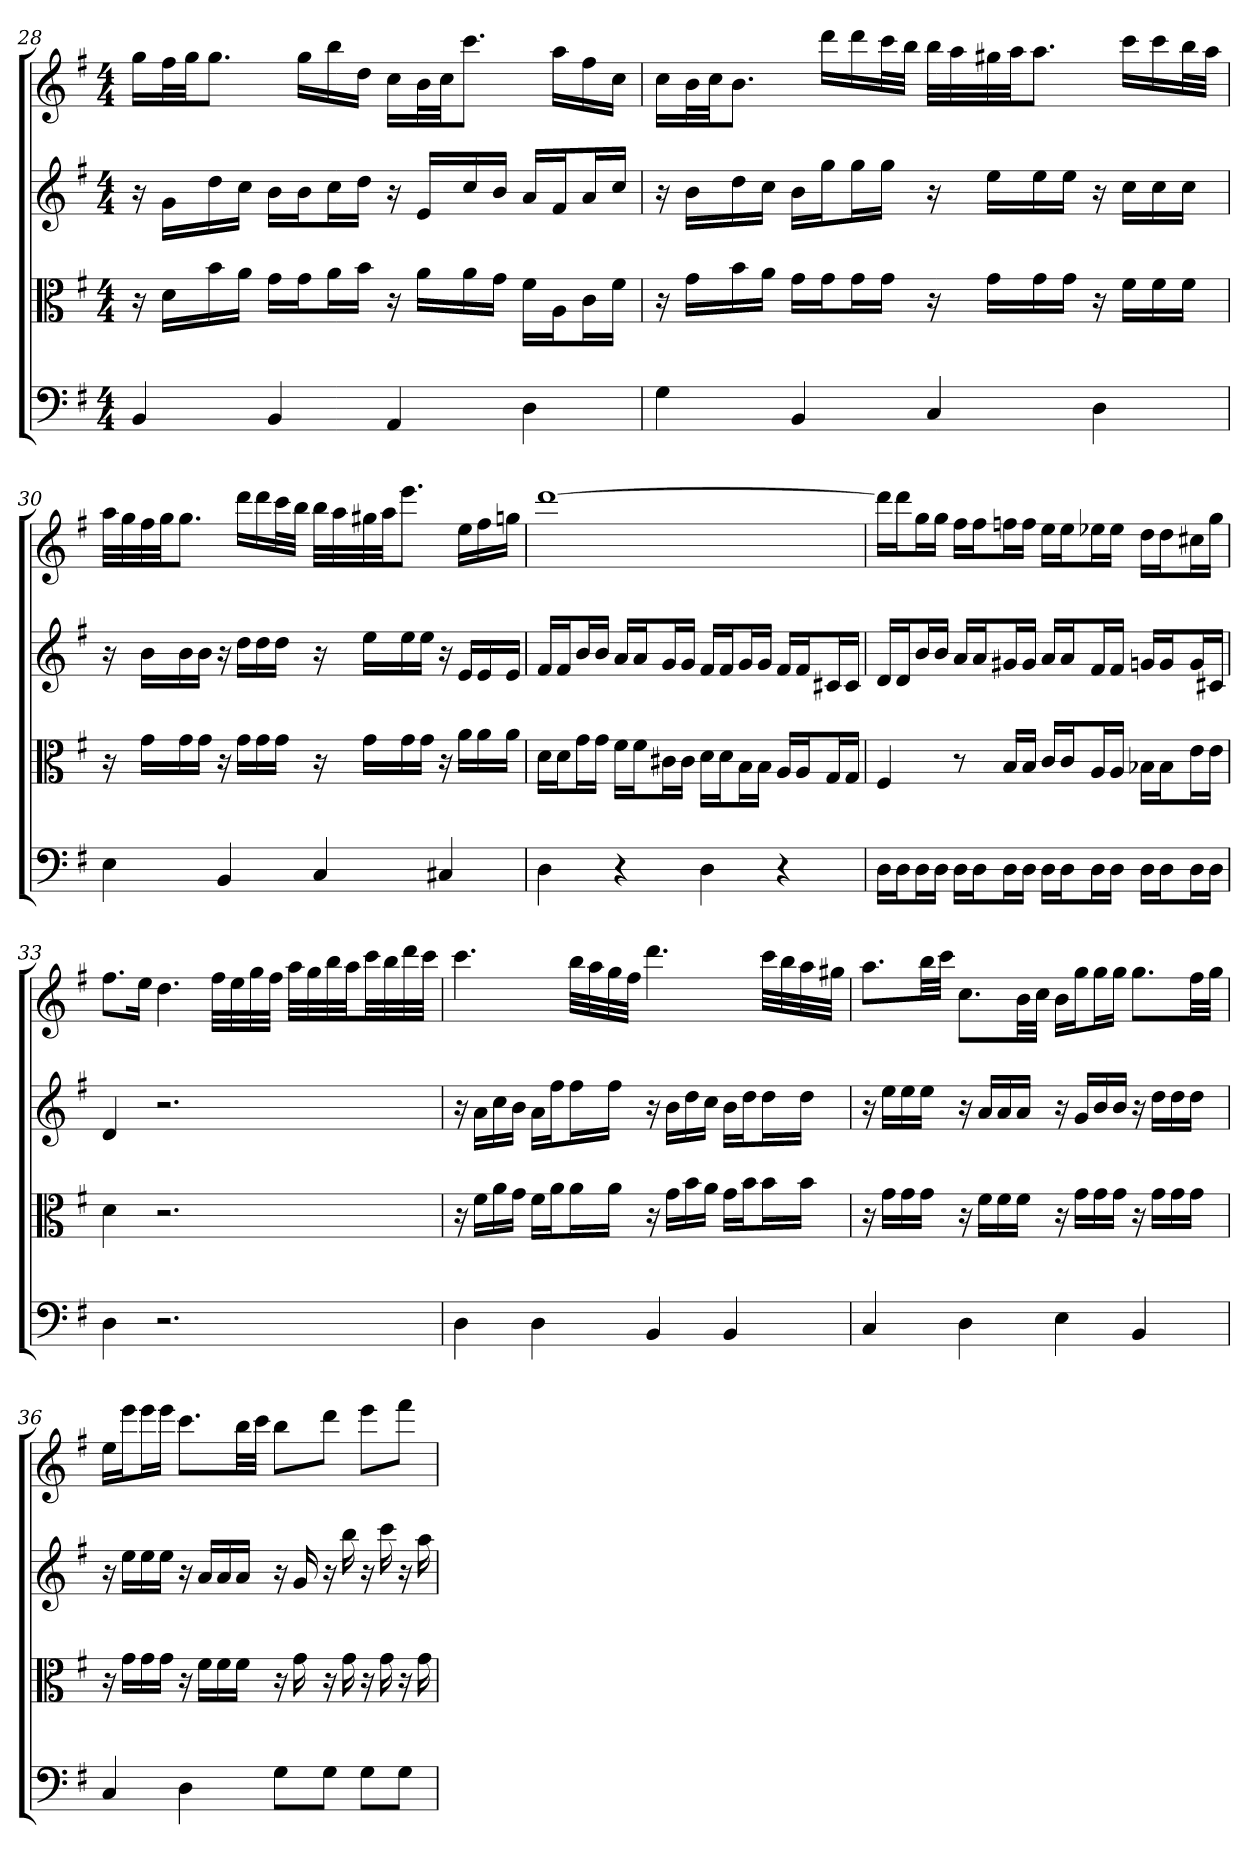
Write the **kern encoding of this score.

**kern	**kern	**kern	**kern
*part4	*part3	*part2	*part1
*staff4	*staff3	*staff2	*staff1
*clefF4	*clefC3	*	*
*k[f#]	*k[f#]	*k[f#]	*k[f#]
*G:	*G:	*G:	*G:
*M4/4	*M4/4	*M4/4	*M4/4
=28	=28	=28	=28
4BB	16r	16r	16ggLL
.	16d\LL	16gLL	32ff#L
.	.	.	32ggJJ
.	16b\	16dd	8.ggJ
.	16a\JJ	16ccJJ	.
4BB	16g\LL	16bLL	.
.	16g\J	16bJ	16ggLL
.	16a\L	16ccL	16bb
.	16b\JJ	16ddJJ	16ddJJ
4AA	16r	16r	16ccLL
.	16a\LL	16eLL	32bL
.	.	.	32ccJJ
.	16a\	16cc	8.cccJ
.	16g\JJ	16bJJ	.
4D	16f#\LL	16aLL	.
.	16A\J	16f#J	16aaLL
.	16c\L	16aL	16ff#
.	16f#\JJ	16ccJJ	16ccJJ
=29	=29	=29	=29
4G	16r	16r	16ccLL
.	16g\LL	16bLL	32bL
.	.	.	32ccJJ
.	16b\	16dd	8.bJ
.	16a\JJ	16ccJJ	.
4BB	16g\LL	16bLL	.
.	16g\J	16ggJ	16dddLL
.	16g\L	16ggL	16ddd
.	16g\JJ	16ggJJ	32cccL
.	.	.	32bbJJJ
4C	16r	16r	32bbLLL
.	.	.	32aa
.	16g\LL	16eeLL	32gg#X
.	.	.	32aaJJ
.	16g\	16ee	8.aaJ
.	16g\JJ	16eeJJ	.
4D	16r	16r	.
.	16f#\LL	16ccLL	16cccLL
.	16f#\	16cc	16ccc
.	16f#\JJ	16ccJJ	32bbL
.	.	.	32aaJJJ
=30	=30	=30	=30
4E	16r	16r	32aaLLL
.	.	.	32gg
.	16g\LL	16bLL	32ff#
.	.	.	32ggJJ
.	16g\	16b	8.ggJ
.	16g\JJ	16bJJ	.
4BB	16r	16r	.
.	16g\LL	16ddLL	16dddLL
.	16g\	16dd	16ddd
.	16g\JJ	16ddJJ	32cccL
.	.	.	32bbJJJ
4C	16r	16r	32bbLLL
.	.	.	32aa
.	16g\LL	16eeLL	32gg#X
.	.	.	32aaJJ
.	16g\	16ee	8.eeeJ
.	16g\JJ	16eeJJ	.
4C#X	16r	16r	.
.	16a\LL	16eLL	16eeLL
.	16a\	16e	16ff#
.	16a\JJ	16eJJ	16ggnJJ
=31	=31	=31	=31
4D	16d\LL	16f#LL	[1ddd
.	16d\J	16f#J	.
.	16g\L	16bL	.
.	16g\JJ	16bJJ	.
4r	16f#\LL	16aLL	.
.	16f#\J	16aJ	.
.	16c#X\L	16gL	.
.	16c#\JJ	16gJJ	.
4D	16d\LL	16f#LL	.
.	16d\J	16f#J	.
.	16B\L	16gL	.
.	16B\JJ	16gJJ	.
4r	16A/LL	16f#LL	.
.	16A/J	16f#J	.
.	16G/L	16c#XL	.
.	16G/JJ	16c#JJ	.
=32	=32	=32	=32
16D\LL	4F#	16dLL	16dddLL]
16D\J	.	16dJ	16dddJ
16D\L	.	16bL	16ggL
16D\JJ	.	16bJJ	16ggJJ
16D\LL	8r	16aLL	16ff#LL
16D\J	.	16aJ	16ff#J
16D\L	16B/LL	16g#XL	16ffnL
16D\JJ	16B/JJ	16g#JJ	16ffJJ
16D\LL	16c/LL	16aLL	16eeLL
16D\J	16c/J	16aJ	16eeJ
16D\L	16A/L	16f#L	16ee-XL
16D\JJ	16A/JJ	16f#JJ	16ee-JJ
16D\LL	16B-X\LL	16gnLL	16ddLL
16D\J	16B-\J	16gJ	16ddJ
16D\L	16e\L	16gL	16cc#XL
16D\JJ	16e\JJ	16c#XJJ	16ggJJ
=33	=33	=33	=33
4D	4d	4d	8.ff#L
.	.	.	16eeJk
2.r	2.r	2.r	4.dd
.	.	.	32ff#LLL
.	.	.	32ee
.	.	.	32gg
.	.	.	32ff#JJJ
.	.	.	32aaLLL
.	.	.	32gg
.	.	.	32bb
.	.	.	32aaJJ
.	.	.	32cccLL
.	.	.	32bb
.	.	.	32ddd
.	.	.	32cccJJJ
=34	=34	=34	=34
4D	16r	16r	4.ccc
.	16f#\LL	16aLL	.
.	16a\	16cc	.
.	16g\JJ	16bJJ	.
4D	16f#\LL	16aLL	.
.	16a\J	16ff#J	.
.	16a\L	16ff#L	32bbLLL
.	.	.	32aa
.	16a\JJ	16ff#JJ	32gg
.	.	.	32ff#JJJ
4BB	16r	16r	4.ddd
.	16g\LL	16bLL	.
.	16b\	16dd	.
.	16a\JJ	16ccJJ	.
4BB	16g\LL	16bLL	.
.	16b\J	16ddJ	.
.	16b\L	16ddL	32cccLLL
.	.	.	32bb
.	16b\JJ	16ddJJ	32aa
.	.	.	32gg#XJJJ
=35	=35	=35	=35
4C	16r	16r	8.aaL
.	16g\LL	16eeLL	.
.	16g\	16ee	.
.	16g\JJ	16eeJJ	32bbLL
.	.	.	32cccJJJ
4D	16r	16r	8.ccL
.	16f#\LL	16aLL	.
.	16f#\	16a	.
.	16f#\JJ	16aJJ	32bLL
.	.	.	32ccJJJ
4E	16r	16r	16bLL
.	16g\LL	16gLL	16ggJ
.	16g\	16b	16ggL
.	16g\JJ	16bJJ	16ggJJ
4BB	16r	16r	8.ggL
.	16g\LL	16ddLL	.
.	16g\	16dd	.
.	16g\JJ	16ddJJ	32ff#LL
.	.	.	32ggJJJ
=36	=36	=36	=36
4C	16r	16r	16eeLL
.	16g\LL	16eeLL	16eeeJ
.	16g\	16ee	16eeeL
.	16g\JJ	16eeJJ	16eeeJJ
4D	16r	16r	8.cccL
.	16f#\LL	16aLL	.
.	16f#\	16a	.
.	16f#\JJ	16aJJ	32bbLL
.	.	.	32cccJJJ
8G\L	16r	16r	8bbL
.	16g	16g	.
8G\J	16r	16r	8dddJ
.	16g	16bb	.
8G\L	16r	16r	8eeeL
.	16g	16ccc	.
8G\J	16r	16r	8fff#J
.	16g	16aa	.
=	=	=	=
*-	*-	*-	*-
